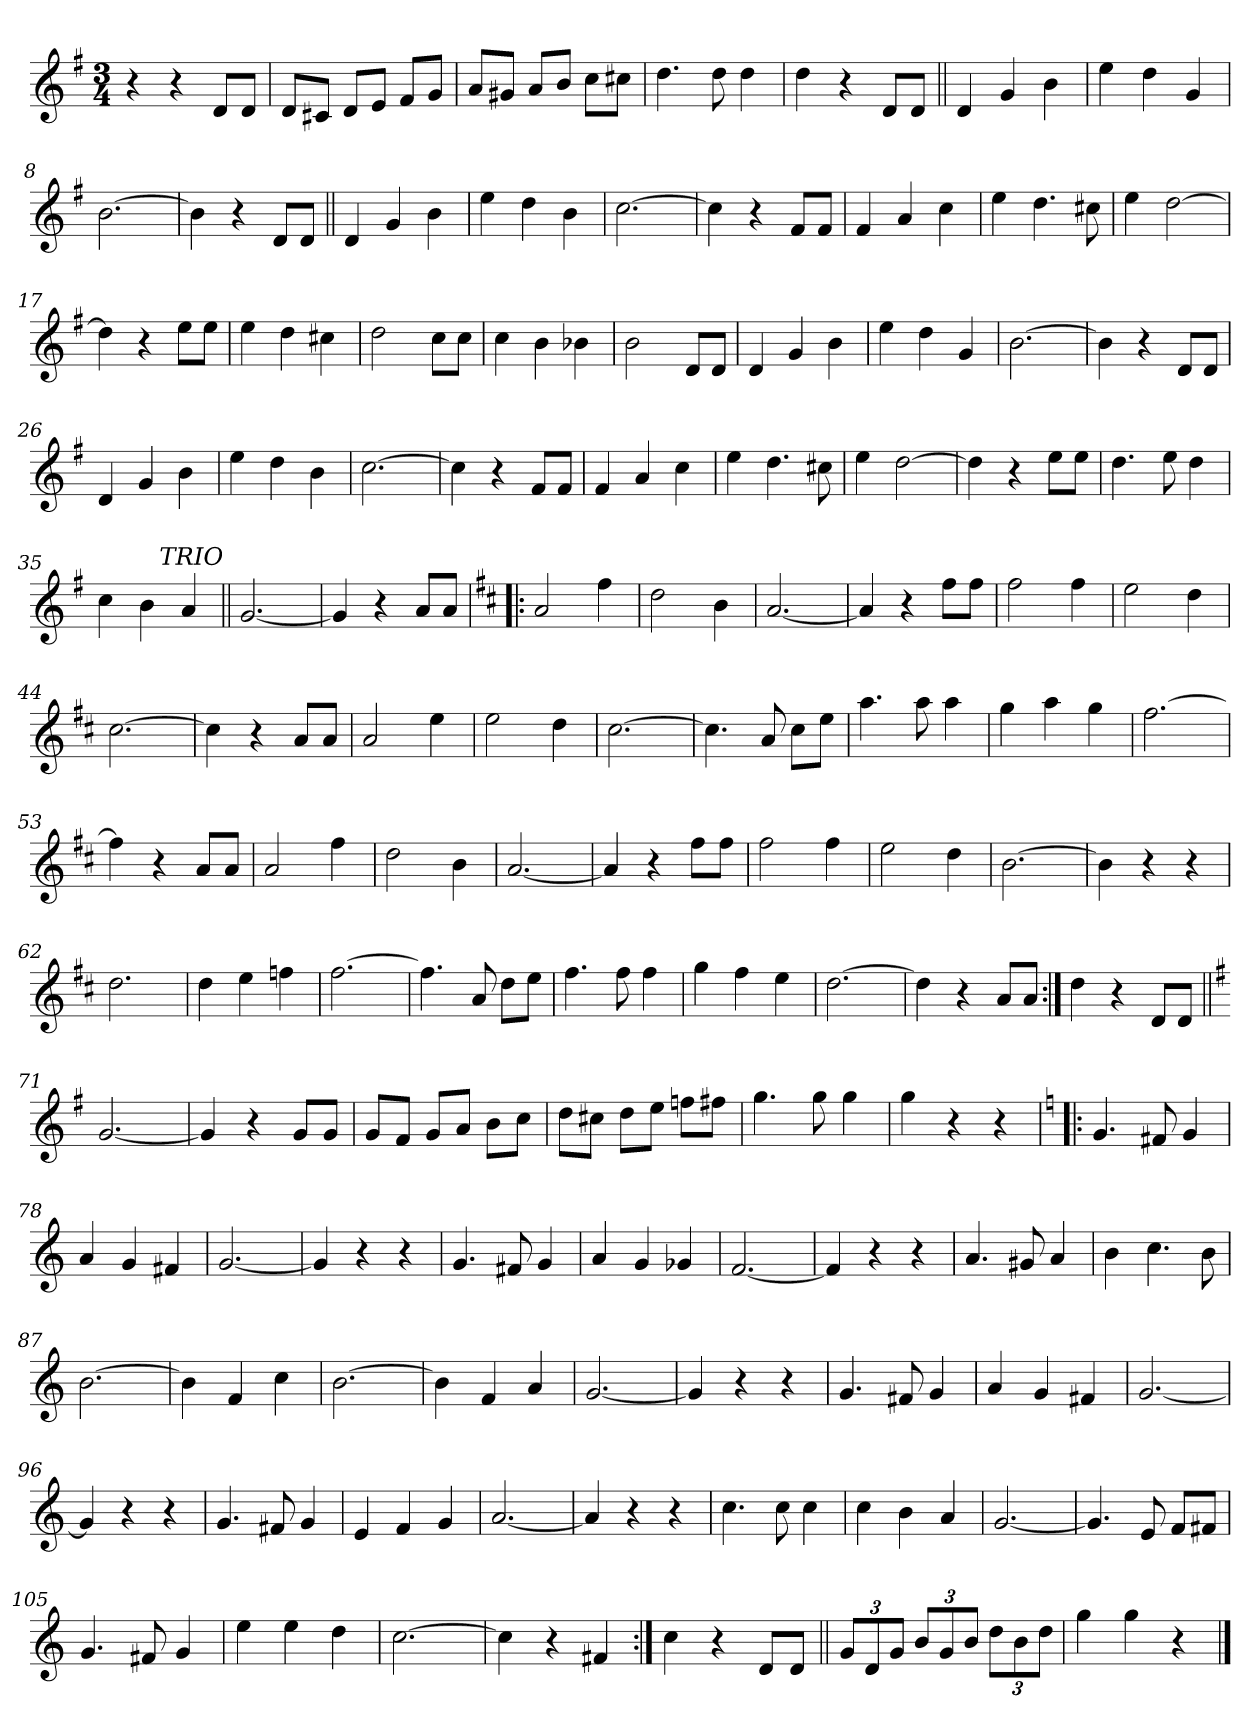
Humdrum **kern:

**kern
*part1
*staff1
*clefG2
*k[f#]
*G:
*M3/4
=1
4r
4r
8d/L
8d/J
=2
8d/L
8c#X/J
8d/L
8e/J
8f#/L
8g/J
=3
8a/L
8g#X/J
8a/L
8b/J
8cc\L
8cc#X\J
=4
4.dd\
8dd\
4dd\
=5
4dd\
4r
8d/L
8d/J
=6||
4d/
4g/
4b\
=7
4ee\
4dd\
4g/
=8
[2.b\
!!LO:LB:g=z
=9
4b\]
4r
8d/L
8d/J
=10||
4d/
4g/
4b\
=11
4ee\
4dd\
4b\
=12
[2.cc\
=13
4cc\]
4r
8f#/L
8f#/J
=14
4f#/
4a/
4cc\
=15
4ee\
4.dd\
8cc#X\
=16
4ee\
[2dd\
!!LO:LB:g=z
=17
4dd\]
4r
8ee\L
8ee\J
=18
4ee\
4dd\
4cc#X\
=19
2dd\
8cc\L
8cc\J
=20
4cc\
4b\
4b-X\
=21
2b\
8d/L
8d/J
=22
4d/
4g/
4b\
=23
4ee\
4dd\
4g/
=24
[2.b\
!!LO:LB:g=z
=25
4b\]
4r
8d/L
8d/J
=26
4d/
4g/
4b\
=27
4ee\
4dd\
4b\
=28
[2.cc\
=29
4cc\]
4r
8f#/L
8f#/J
=30
4f#/
4a/
4cc\
=31
4ee\
4.dd\
8cc#X\
=32
4ee\
[2dd\
!!LO:LB:g=z
=33
4dd\]
4r
8ee\L
8ee\J
=34
4.dd\
8ee\
4dd\
=35
4cc\
4b\
4a/
!LO:TX:a:i:rj:t=TRIO
=36||
[2.g/
=37
4g/]
4r
8a/L
8a/J
=38!|:
*k[f#c#]
*D:
2a/
4ff#\
=39
2dd\
4b\
=40
[2.a/
!!LO:LB:g=z
=41
4a/]
4r
8ff#\L
8ff#\J
=42
2ff#\
4ff#\
=43
2ee\
4dd\
=44
[2.cc#\
=45
4cc#\]
4r
8a/L
8a/J
=46
2a/
4ee\
=47
2ee\
4dd\
=48
[2.cc#\
!!LO:LB:g=z
=49
4.cc#\]
8a/
8cc#\L
8ee\J
=50
4.aa\
8aa\
4aa\
=51
4gg\
4aa\
4gg\
=52
[2.ff#\
=53
4ff#\]
4r
8a/L
8a/J
=54
2a/
4ff#\
=55
2dd\
4b\
=56
[2.a/
!!LO:LB:g=z
=57
4a/]
4r
8ff#\L
8ff#\J
=58
2ff#\
4ff#\
=59
2ee\
4dd\
=60
[2.b\
=61
4b\]
4r
4r
=62
2.dd\
=63
4dd\
4ee\
4ffn\
=64
[2.ff#\
!!LO:PB:g=z
=65
4.ff#\]
8a/
8dd\L
8ee\J
=66
4.ff#\
8ff#\
4ff#\
=67
4gg\
4ff#\
4ee\
=68
[2.dd\
=69
4dd\]
4r
8a/L
8a/J
=70:|!
4dd\
4r
8d/L
8d/J
!!LO:LB:g=z
=71||
*k[f#]
*G:
[2.g/
=72
4g/]
4r
8g/L
8g/J
=73
8g/L
8f#/J
8g/L
8a/J
8b\L
8cc\J
=74
8dd\L
8cc#X\J
8dd\L
8ee\J
8ffn\L
8ff#X\J
=75
4.gg\
8gg\
4gg\
=76
4gg\
4r
4r
!!LO:LB:g=z
=77!|:
*k[]
*C:
4.g/
8f#X/
4g/
=78
4a/
4g/
4f#X/
=79
[2.g/
=80
4g/]
4r
4r
=81
4.g/
8f#X/
4g/
=82
4a/
4g/
4g-X/
=83
[2.f/
=84
4f/]
4r
4r
!!LO:LB:g=z
=85
4.a/
8g#X/
4a/
=86
4b\
4.cc\
8b\
=87
[2.b\
=88
4b\]
4f/
4cc\
=89
[2.b\
=90
4b\]
4f/
4a/
=91
[2.g/
=92
4g/]
4r
4r
=93
4.g/
8f#X/
4g/
=94
4a/
4g/
4f#X/
!!LO:LB:g=z
=95
[2.g/
=96
4g/]
4r
4r
=97
4.g/
8f#X/
4g/
=98
4e/
4f/
4g/
=99
[2.a/
=100
4a/]
4r
4r
=101
4.cc\
8cc\
4cc\
=102
4cc\
4b\
4a/
!!LO:LB:g=z
=103
[2.g/
=104
4.g/]
8e/
8f/L
8f#X/J
=105
4.g/
8f#X/
4g/
=106
4ee\
4ee\
4dd\
=107
[2.cc\
=108
4cc\]
4r
4f#X/
=109:|!
4cc\
4r
8d/L
8d/J
!!LO:LB:g=z
=110||
12g/L
12d/
12g/J
12b/L
12g/
12b/J
12dd\L
12b\
12dd\J
=111
4gg\
4gg\
4r
==
*-
